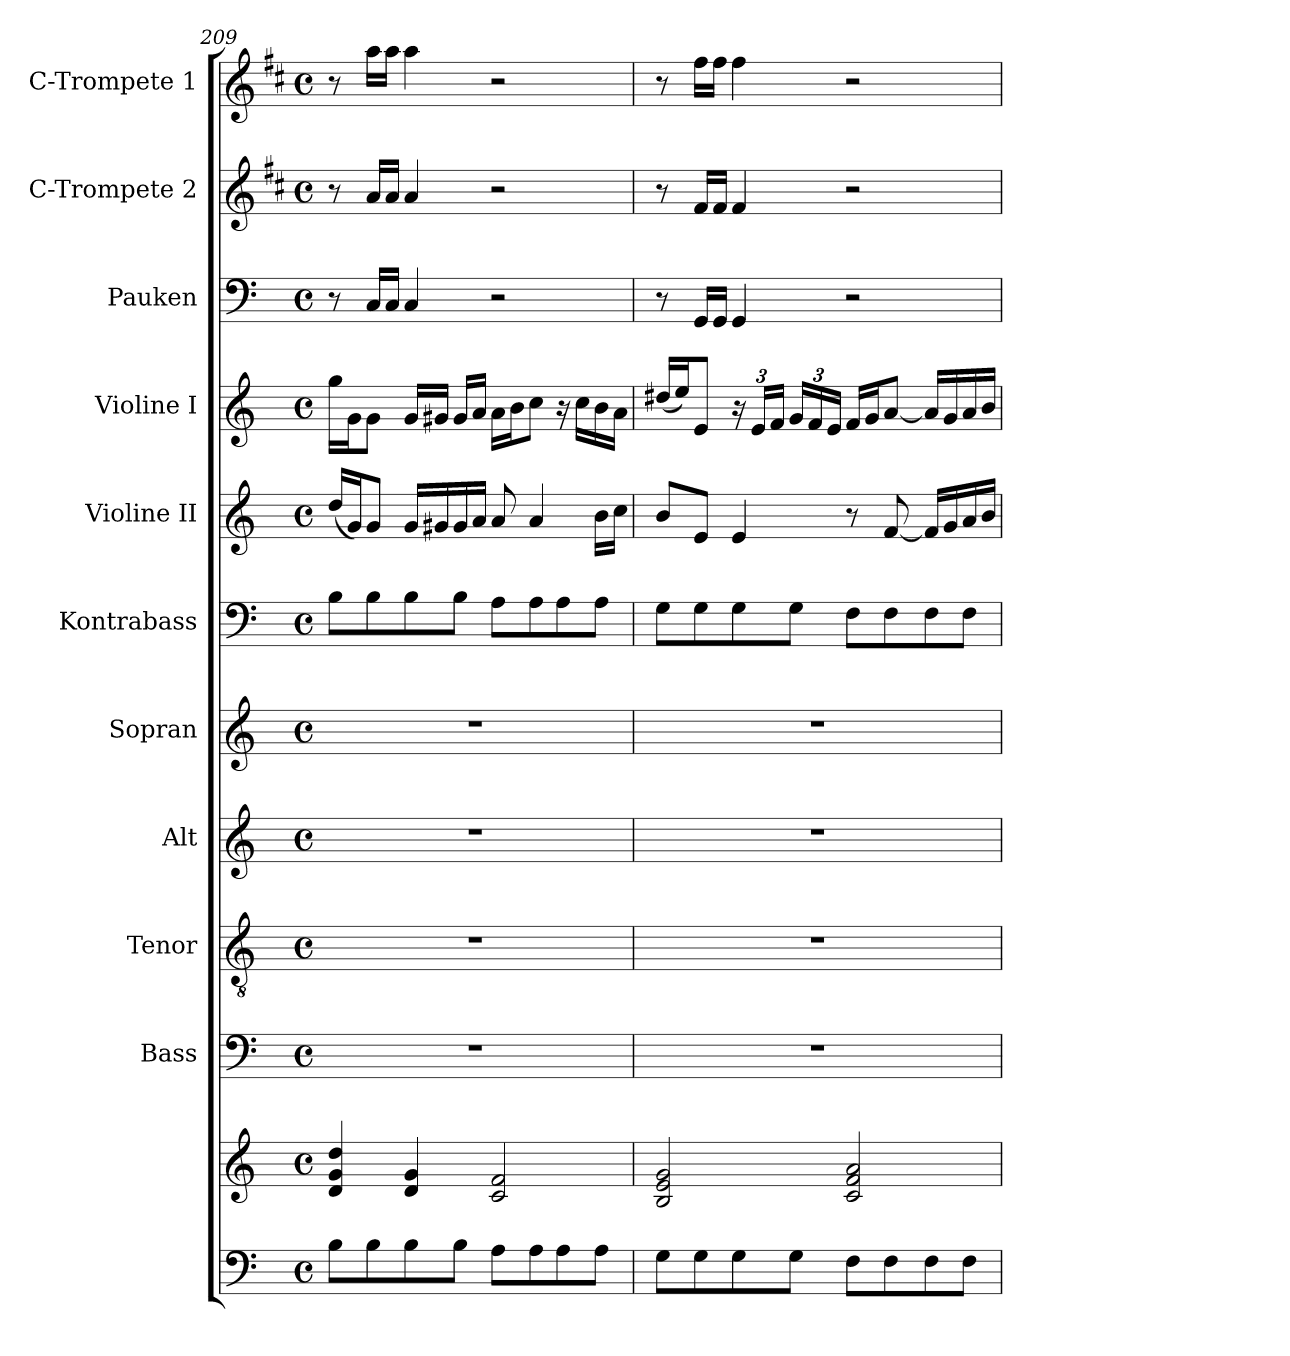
**kern	**kern	**kern	**kern	**kern	**kern	**kern	**kern	**kern	**kern	**kern	**kern
*part11	*part11	*part10	*part9	*part8	*part7	*part6	*part5	*part4	*part3	*part2	*part1
*staff12	*staff11	*staff10	*staff9	*staff8	*staff7	*staff6	*staff5	*staff4	*staff3	*staff2	*staff1
*	*	*I"Bass	*I"Tenor	*I"Alt	*I"Sopran	*I"Kontrabass	*I"Violine II	*I"Violine I	*I"Pauken	*I"C-Trompete 2	*I"C-Trompete 1
*	*	*I'B.	*I'T.	*I'A.	*I'S.	*I'Kb.	*I'Vl. II	*I'Vl. I	*I'Pk.	*I'C Trp. 2	*I'C Trp. 1
*clefF4	*clefG2	*clefF4	*clefGv2	*clefG2	*clefG2	*clefF4	*clefG2	*clefG2	*clefF4	*clefG2	*clefG2
*	*	*	*	*	*	*ITrd7c12	*	*	*	*ITrd1c2	*ITrd1c2
*k[]	*k[]	*k[]	*k[]	*k[]	*k[]	*k[]	*k[]	*k[]	*k[]	*k[]	*k[]
*C:	*C:	*C:	*C:	*C:	*C:	*C:	*C:	*C:	*C:	*C:	*C:
*M4/4	*M4/4	*M4/4	*M4/4	*M4/4	*M4/4	*M4/4	*M4/4	*M4/4	*M4/4	*M4/4	*M4/4
*met(c)	*met(c)	*met(c)	*met(c)	*met(c)	*met(c)	*met(c)	*met(c)	*met(c)	*met(c)	*met(c)	*met(c)
=209	=209	=209	=209	=209	=209	=209	=209	=209	=209	=209	=209
8B\L	4d/ 4g/ 4dd/	1r	1r	1r	1r	8BB\L	(<16dd/LL	16gg\LL	8r	8r	8r
.	.	.	.	.	.	.	16g/J)	16g\J	.	.	.
8B\	.	.	.	.	.	8BB\	8g/J	8g\J	16C/LL	16g/LL	16gg\LL
.	.	.	.	.	.	.	.	.	16C/JJ	16g/JJ	16gg\JJ
8B\	4d/ 4g/	.	.	.	.	8BB\	16g/LL	16g/LL	4C/	4g/	4gg\
.	.	.	.	.	.	.	16g#X/	16g#X/JJ	.	.	.
8B\J	.	.	.	.	.	8BB\J	16g#/	16g#/LL	.	.	.
.	.	.	.	.	.	.	16a/JJ	16a/JJ	.	.	.
8A\L	2c/ 2f/	.	.	.	.	8AA\L	8a/	16a\LL	2r	2r	2r
.	.	.	.	.	.	.	.	16b\J	.	.	.
8A\	.	.	.	.	.	8AA\	4a/	8cc\J	.	.	.
8A\	.	.	.	.	.	8AA\	.	16r	.	.	.
.	.	.	.	.	.	.	.	16cc\LL	.	.	.
8A\J	.	.	.	.	.	8AA\J	16b\LL	16b\	.	.	.
.	.	.	.	.	.	.	16cc\JJ	16a\JJ	.	.	.
!!LO:PB:g=z
=210	=210	=210	=210	=210	=210	=210	=210	=210	=210	=210	=210
8G\L	2B/ 2e/ 2g/	1r	1r	1r	1r	8GG\L	8b/L	(<16dd#X/LL	8r	8r	8r
.	.	.	.	.	.	.	.	16ee/J)	.	.	.
8G\	.	.	.	.	.	8GG\	8e/J	8e/J	16GG/LL	16e/LL	16ee\LL
.	.	.	.	.	.	.	.	.	16GG/JJ	16e/JJ	16ee\JJ
*	*	*	*	*	*	*	*	*Xbrackettup	*	*	*
8G\	.	.	.	.	.	8GG\	4e/	24r	4GG/	4e/	4ee\
.	.	.	.	.	.	.	.	24e/LL	.	.	.
.	.	.	.	.	.	.	.	24f/JJ	.	.	.
8G\J	.	.	.	.	.	8GG\J	.	24g/LL	.	.	.
.	.	.	.	.	.	.	.	24f/	.	.	.
.	.	.	.	.	.	.	.	24e/JJ	.	.	.
8F\L	2c/ 2f/ 2a/	.	.	.	.	8FF\L	8r	16f/LL	2r	2r	2r
.	.	.	.	.	.	.	.	16g/J	.	.	.
8F\	.	.	.	.	.	8FF\	[8f/	[8a/J	.	.	.
8F\	.	.	.	.	.	8FF\	16f/LL]	16a/LL]	.	.	.
.	.	.	.	.	.	.	16g/	16g/	.	.	.
8F\J	.	.	.	.	.	8FF\J	16a/	16a/	.	.	.
.	.	.	.	.	.	.	16b/JJ	16b/JJ	.	.	.
=	=	=	=	=	=	=	=	=	=	=	=
*-	*-	*-	*-	*-	*-	*-	*-	*-	*-	*-	*-
